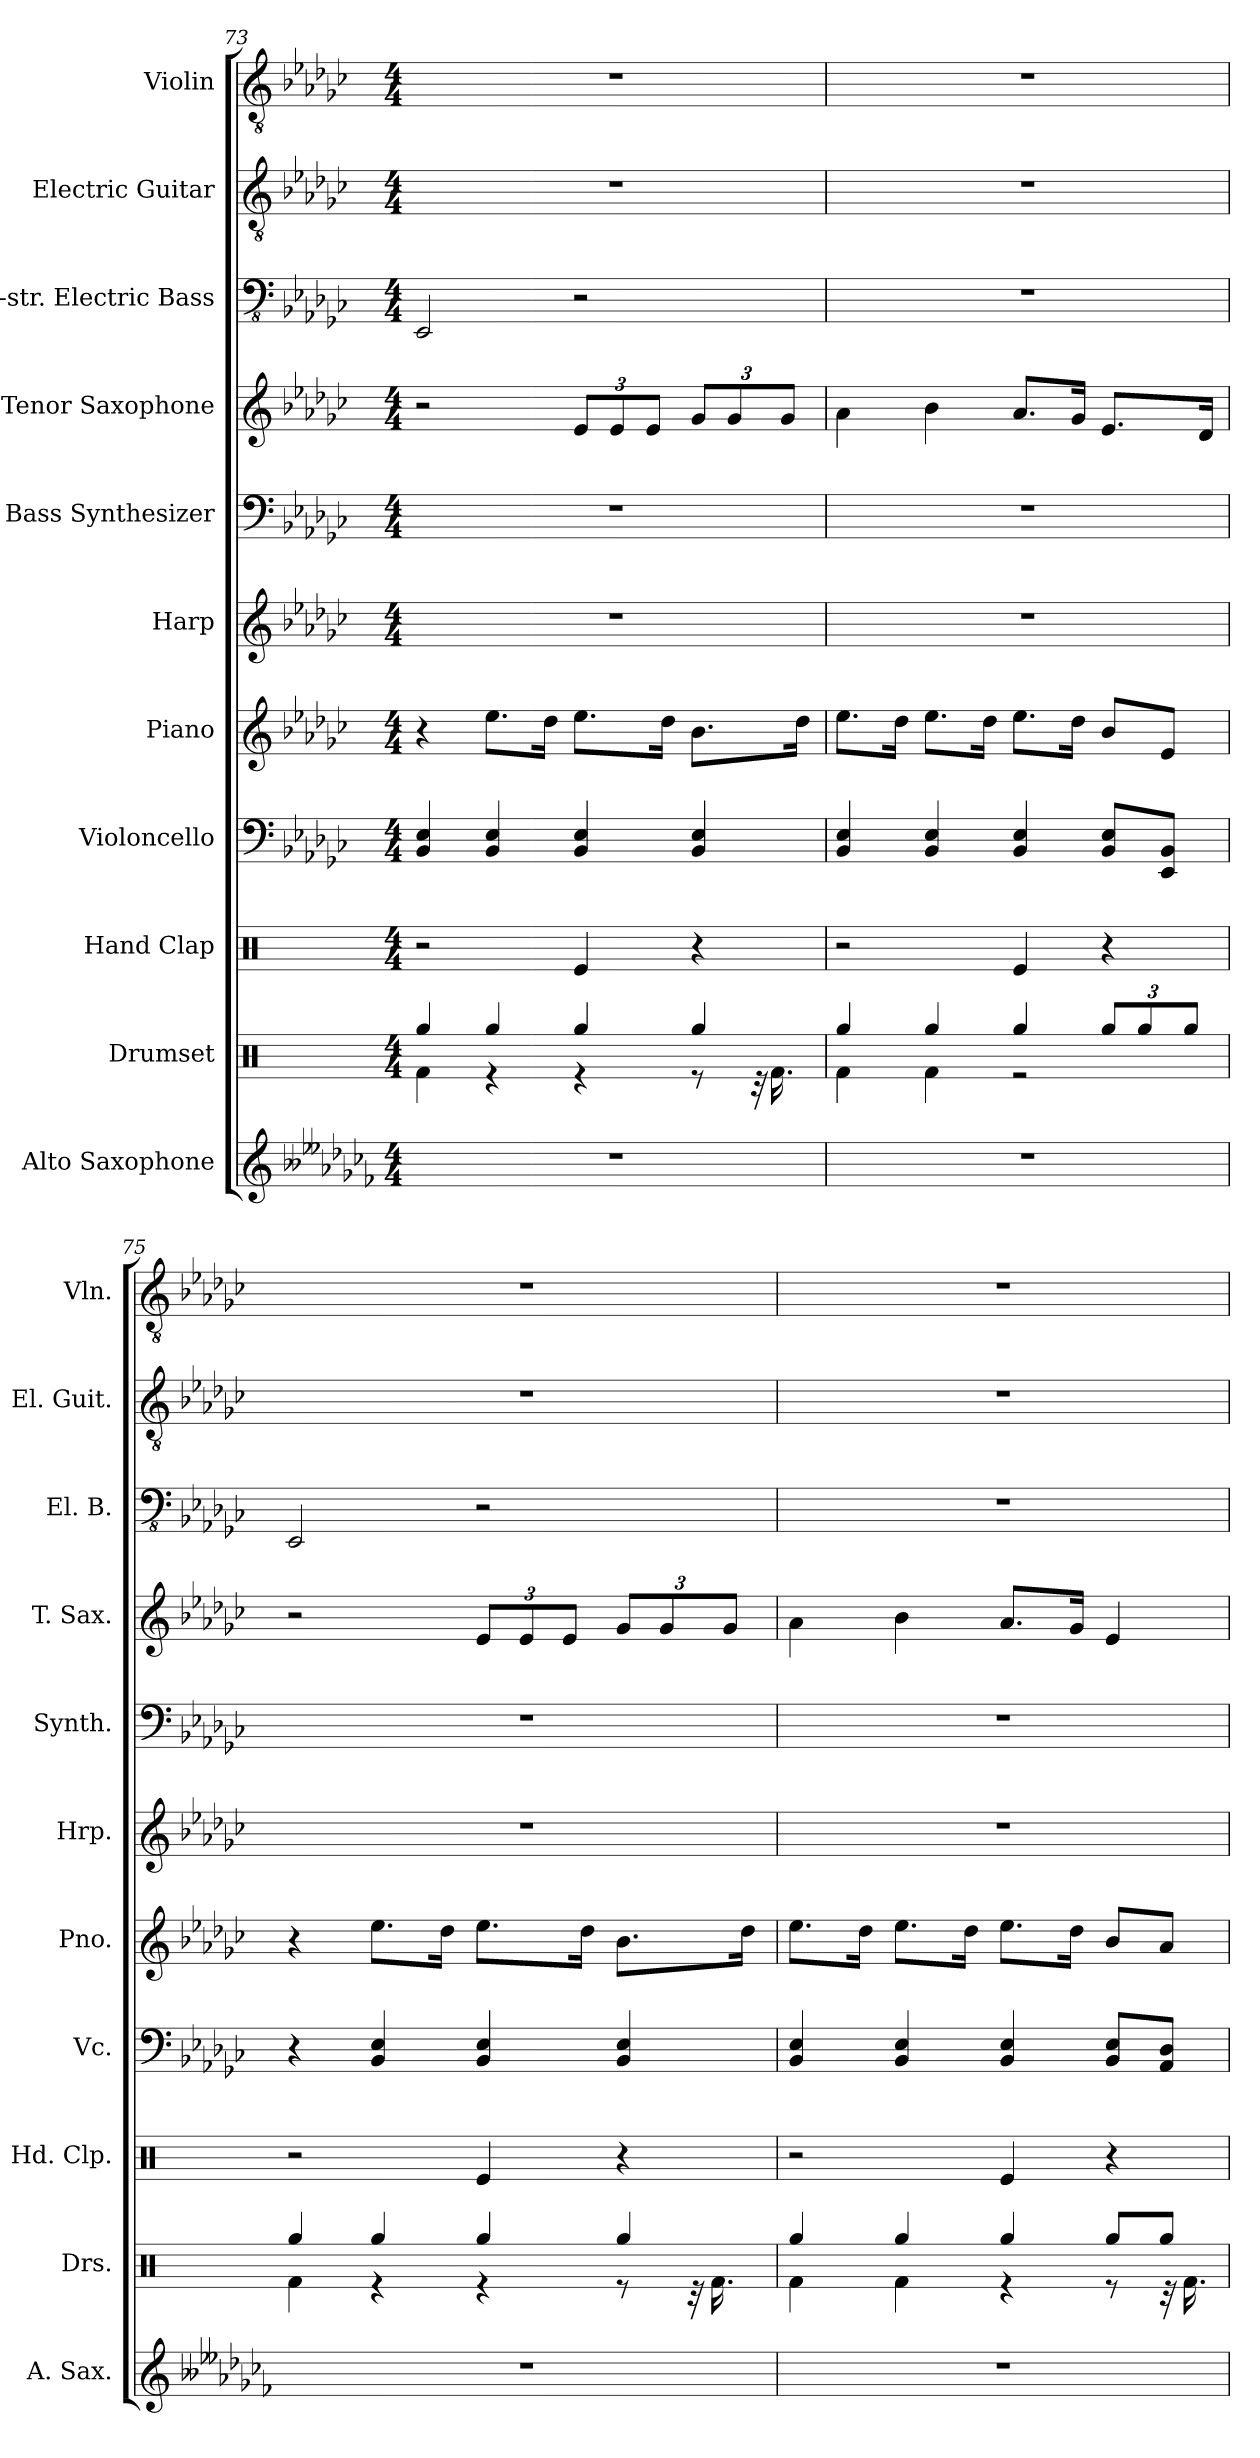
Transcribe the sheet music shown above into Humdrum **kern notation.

**kern	**kern	**kern	**kern	**kern	**kern	**kern	**kern	**kern	**kern	**kern
*part11	*part10	*part9	*part8	*part7	*part6	*part5	*part4	*part3	*part2	*part1
*staff11	*staff10	*staff9	*staff8	*staff7	*staff6	*staff5	*staff4	*staff3	*staff2	*staff1
*I"Alto Saxophone	*I"Drumset	*I"Hand Clap	*I"Violoncello	*I"Piano	*I"Harp	*I"Bass Synthesizer	*I"Tenor Saxophone	*I"5-str. Electric Bass	*I"Electric Guitar	*I"Violin
*I'A. Sax.	*I'Drs.	*I'Hd. Clp.	*I'Vc.	*I'Pno.	*I'Hrp.	*I'Synth.	*I'T. Sax.	*I'El. B.	*I'El. Guit.	*I'Vln.
*clefG2	*clefX	*clefX	*clefF4	*clefG2	*clefG2	*clefF4	*clefG2	*clefFv4	*clefGv2	*clefGv2
*ITrd5c9	*	*	*	*	*	*	*ITrd8c14	*	*	*
*k[b--e--a-d-g-c-f-]	*k[]	*k[]	*k[b-e-a-d-g-c-]	*k[b-e-a-d-g-c-]	*k[b-e-a-d-g-c-]	*k[b-e-a-d-g-c-]	*k[b-e-a-d-g-c-]	*k[b-e-a-d-g-c-]	*k[b-e-a-d-g-c-]	*k[b-e-a-d-g-c-]
*M4/4	*M4/4	*M4/4	*M4/4	*M4/4	*M4/4	*M4/4	*M4/4	*M4/4	*M4/4	*M4/4
=73	=73	=73	=73	=73	=73	=73	=73	=73	=73	=73
*	*^	*	*	*	*	*	*	*	*	*
1r	4Rgg/	4Rf\	2r	4BB-/ 4E-/	4r	1r	1r	2r	2EEE-/	1r	1r
.	4Rgg/	4r	.	4BB-/ 4E-/	8.ee-\L	.	.	.	.	.	.
.	.	.	.	.	16dd-\Jk	.	.	.	.	.	.
*	*	*	*	*	*	*	*	*Xbrackettup	*	*	*
.	4Rgg/	4r	4Re/	4BB-/ 4E-/	8.ee-\L	.	.	12E-/L	2r	.	.
.	.	.	.	.	.	.	.	12E-/	.	.	.
.	.	.	.	.	.	.	.	12E-/J	.	.	.
.	.	.	.	.	16dd-\Jk	.	.	.	.	.	.
.	4Rgg/	8r	4r	4BB-/ 4E-/	8.b-\L	.	.	12G-/L	.	.	.
.	.	.	.	.	.	.	.	12G-/	.	.	.
.	.	32r	.	.	.	.	.	.	.	.	.
.	.	16.Rf\	.	.	.	.	.	.	.	.	.
.	.	.	.	.	.	.	.	12G-/J	.	.	.
.	.	.	.	.	16dd-\Jk	.	.	.	.	.	.
!!LO:PB:g=z
=74	=74	=74	=74	=74	=74	=74	=74	=74	=74	=74	=74
1r	4Rgg/	4Rf\	2r	4BB-/ 4E-/	8.ee-\L	1r	1r	4A-\	1r	1r	1r
.	.	.	.	.	16dd-\Jk	.	.	.	.	.	.
.	4Rgg/	4Rf\	.	4BB-/ 4E-/	8.ee-\L	.	.	4B-\	.	.	.
.	.	.	.	.	16dd-\Jk	.	.	.	.	.	.
.	4Rgg/	2r	4Re/	4BB-/ 4E-/	8.ee-\L	.	.	8.A-/L	.	.	.
.	.	.	.	.	16dd-\Jk	.	.	16G-/Jk	.	.	.
*	*Xbrackettup	*	*	*	*	*	*	*	*	*	*
.	12Rgg/L	.	4r	8BB-/ 8E-/L	8b-/L	.	.	8.E-/L	.	.	.
.	12Rgg/	.	.	.	.	.	.	.	.	.	.
.	.	.	.	8EE-/ 8BB-/J	8e-/J	.	.	.	.	.	.
.	12Rgg/J	.	.	.	.	.	.	.	.	.	.
.	.	.	.	.	.	.	.	16D-/Jk	.	.	.
=75	=75	=75	=75	=75	=75	=75	=75	=75	=75	=75	=75
1r	4Rgg/	4Rf\	2r	4r	4r	1r	1r	2r	2EEE-/	1r	1r
.	4Rgg/	4r	.	4BB-/ 4E-/	8.ee-\L	.	.	.	.	.	.
.	.	.	.	.	16dd-\Jk	.	.	.	.	.	.
.	4Rgg/	4r	4Re/	4BB-/ 4E-/	8.ee-\L	.	.	12E-/L	2r	.	.
.	.	.	.	.	.	.	.	12E-/	.	.	.
.	.	.	.	.	.	.	.	12E-/J	.	.	.
.	.	.	.	.	16dd-\Jk	.	.	.	.	.	.
.	4Rgg/	8r	4r	4BB-/ 4E-/	8.b-\L	.	.	12G-/L	.	.	.
.	.	.	.	.	.	.	.	12G-/	.	.	.
.	.	32r	.	.	.	.	.	.	.	.	.
.	.	16.Rf\	.	.	.	.	.	.	.	.	.
.	.	.	.	.	.	.	.	12G-/J	.	.	.
.	.	.	.	.	16dd-\Jk	.	.	.	.	.	.
=76	=76	=76	=76	=76	=76	=76	=76	=76	=76	=76	=76
1r	4Rgg/	4Rf\	2r	4BB-/ 4E-/	8.ee-\L	1r	1r	4A-\	1r	1r	1r
.	.	.	.	.	16dd-\Jk	.	.	.	.	.	.
.	4Rgg/	4Rf\	.	4BB-/ 4E-/	8.ee-\L	.	.	4B-\	.	.	.
.	.	.	.	.	16dd-\Jk	.	.	.	.	.	.
.	4Rgg/	4r	4Re/	4BB-/ 4E-/	8.ee-\L	.	.	8.A-/L	.	.	.
.	.	.	.	.	16dd-\Jk	.	.	16G-/Jk	.	.	.
.	8Rgg/L	8r	4r	8BB-/ 8E-/L	8b-/L	.	.	4E-/	.	.	.
.	8Rgg/J	32r	.	8AA-/ 8D-/J	8a-/J	.	.	.	.	.	.
.	.	16.Rf\	.	.	.	.	.	.	.	.	.
*	*v	*v	*	*	*	*	*	*	*	*	*
=	=	=	=	=	=	=	=	=	=	=
*-	*-	*-	*-	*-	*-	*-	*-	*-	*-	*-
